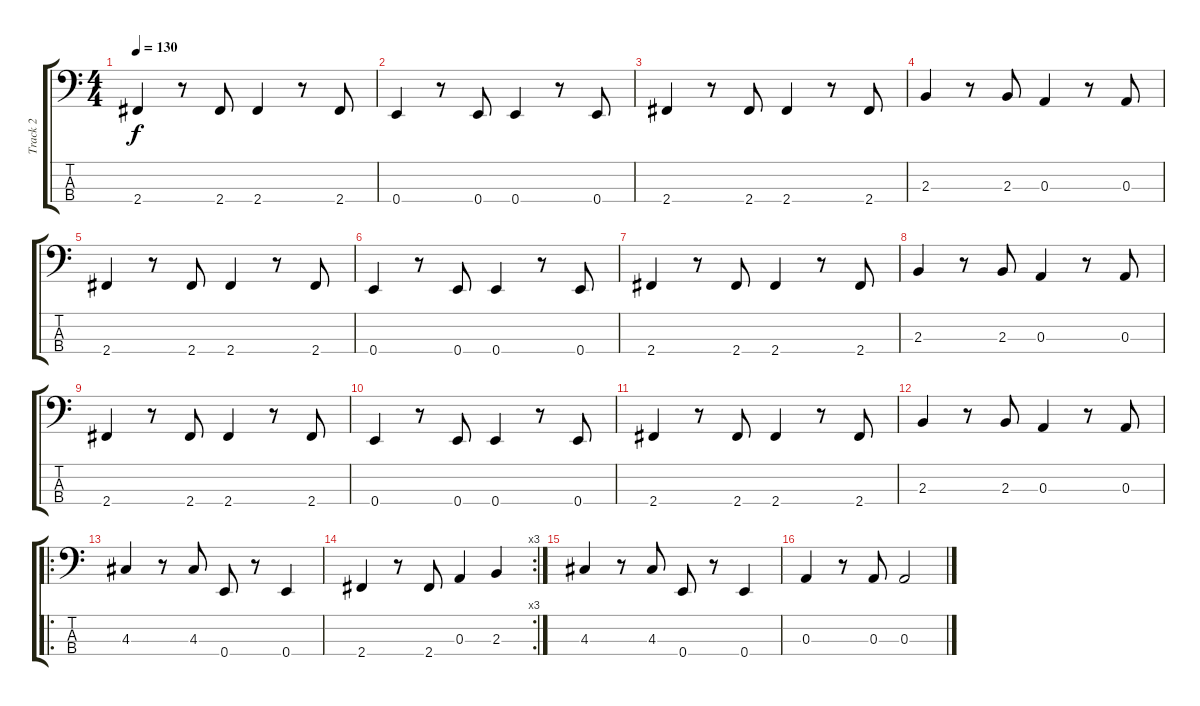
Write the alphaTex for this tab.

\track ("Track 2" "Track 2") {instrument electricbassfinger}
\staff {score tabs}
\tuning (G2 D2 A1 E1) {hide}
\ts (4 4)
\tempo 130
\clef f4
\ks c
2.4.4{dy f} r.8 2.4.8 2.4.4 r.8 2.4.8 |
0.4.4 r.8 0.4.8 0.4.4 r.8 0.4.8 |
2.4.4 r.8 2.4.8 2.4.4 r.8 2.4.8 |
2.3.4 r.8 2.3.8 0.3.4 r.8 0.3.8 |
2.4.4 r.8 2.4.8 2.4.4 r.8 2.4.8 |
0.4.4 r.8 0.4.8 0.4.4 r.8 0.4.8 |
2.4.4 r.8 2.4.8 2.4.4 r.8 2.4.8 |
2.3.4 r.8 2.3.8 0.3.4 r.8 0.3.8 |
2.4.4 r.8 2.4.8 2.4.4 r.8 2.4.8 |
0.4.4 r.8 0.4.8 0.4.4 r.8 0.4.8 |
2.4.4 r.8 2.4.8 2.4.4 r.8 2.4.8 |
2.3.4 r.8 2.3.8 0.3.4 r.8 0.3.8 |
\ro
4.3.4 r.8 4.3.8 0.4.8 r.8 0.4.4 |
\rc 3
2.4.4 r.8 2.4.8 0.3.4 2.3.4 |
4.3.4 r.8 4.3.8 0.4.8 r.8 0.4.4 |
0.3.4 r.8 0.3.8 0.3.2
